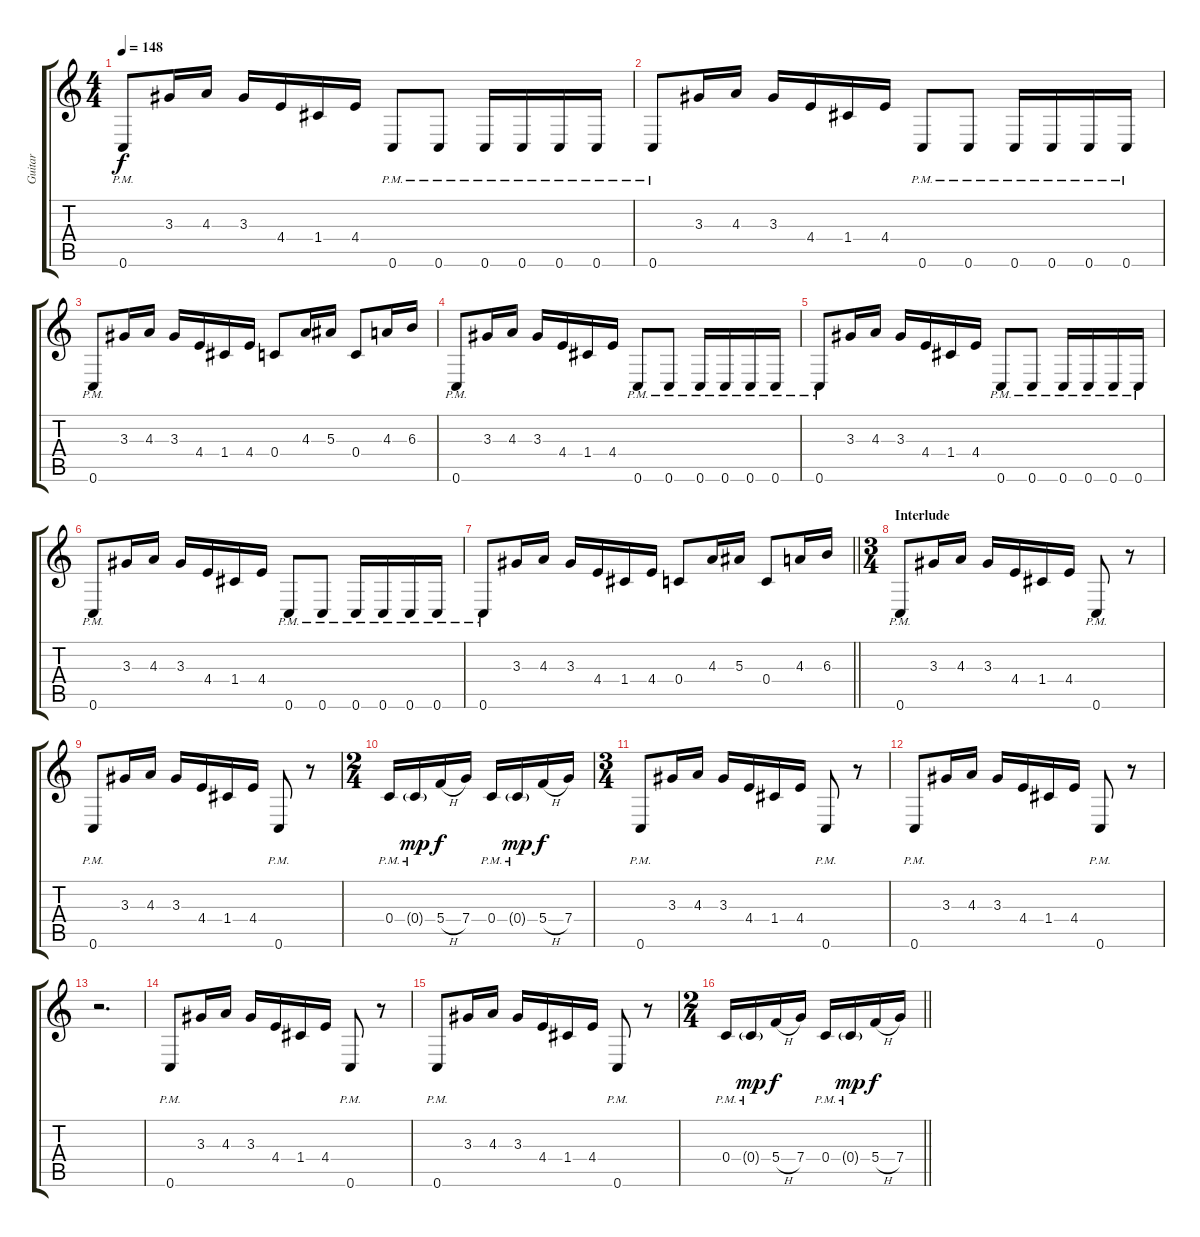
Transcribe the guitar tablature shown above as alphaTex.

\track ("Guitar" "Guitar") {instrument distortionguitar}
\staff {score tabs}
\tuning (D4 A3 F3 C3 G2 C2) {hide}
\ts (4 4)
\tempo 148
\clef g2
\ks c
0.6{pm}.8{dy f} 3.3.16 4.3.16 3.3.16 4.4.16 1.4.16 4.4.16 0.6{pm}.8 0.6{pm}.8 0.6{pm}.16 0.6{pm}.16 0.6{pm}.16 0.6{pm}.16 |
0.6{pm}.8 3.3.16 4.3.16 3.3.16 4.4.16 1.4.16 4.4.16 0.6{pm}.8 0.6{pm}.8 0.6{pm}.16 0.6{pm}.16 0.6{pm}.16 0.6{pm}.16 |
0.6{pm}.8 3.3.16 4.3.16 3.3.16 4.4.16 1.4.16 4.4.16 0.4.8 4.3.16 5.3.16 0.4.8 4.3.16 6.3.16 |
0.6{pm}.8 3.3.16 4.3.16 3.3.16 4.4.16 1.4.16 4.4.16 0.6{pm}.8 0.6{pm}.8 0.6{pm}.16 0.6{pm}.16 0.6{pm}.16 0.6{pm}.16 |
0.6{pm}.8 3.3.16 4.3.16 3.3.16 4.4.16 1.4.16 4.4.16 0.6{pm}.8 0.6{pm}.8 0.6{pm}.16 0.6{pm}.16 0.6{pm}.16 0.6{pm}.16 |
0.6{pm}.8 3.3.16 4.3.16 3.3.16 4.4.16 1.4.16 4.4.16 0.6{pm}.8 0.6{pm}.8 0.6{pm}.16 0.6{pm}.16 0.6{pm}.16 0.6{pm}.16 |
\barLineRight lightlight
0.6{pm}.8 3.3.16 4.3.16 3.3.16 4.4.16 1.4.16 4.4.16 0.4.8 4.3.16 5.3.16 0.4.8 4.3.16 6.3.16 |
\ts (3 4)
\section ("" "Interlude")
0.6{pm}.8{balance 0} 3.3.16 4.3.16 3.3.16 4.4.16 1.4.16 4.4.16 0.6{pm}.8 r.8 |
0.6{pm}.8{balance 16} 3.3.16 4.3.16 3.3.16 4.4.16 1.4.16 4.4.16 0.6{pm}.8 r.8 |
\ts (2 4)
0.4{pm}.16{balance 0} 0.4{g pm}.16{dy mp} 5.4{h}.16{dy f} 7.4.16 0.4{pm}.16 0.4{g pm}.16{dy mp} 5.4{h}.16{dy f} 7.4.16 |
\ts (3 4)
0.6{pm}.8{balance 16} 3.3.16 4.3.16 3.3.16 4.4.16 1.4.16 4.4.16 0.6{pm}.8 r.8 |
0.6{pm}.8{balance 0} 3.3.16 4.3.16 3.3.16 4.4.16 1.4.16 4.4.16 0.6{pm}.8 r.8 |
r.2{d} |
0.6{pm}.8{balance 0} 3.3.16 4.3.16 3.3.16 4.4.16 1.4.16 4.4.16 0.6{pm}.8 r.8 |
0.6{pm}.8{balance 16} 3.3.16 4.3.16 3.3.16 4.4.16 1.4.16 4.4.16 0.6{pm}.8 r.8 |
\ts (2 4)
\barLineRight lightlight
0.4{pm}.16{balance 16} 0.4{g pm}.16{dy mp} 5.4{h}.16{dy f} 7.4.16 0.4{pm}.16 0.4{g pm}.16{dy mp} 5.4{h}.16{dy f} 7.4.16
